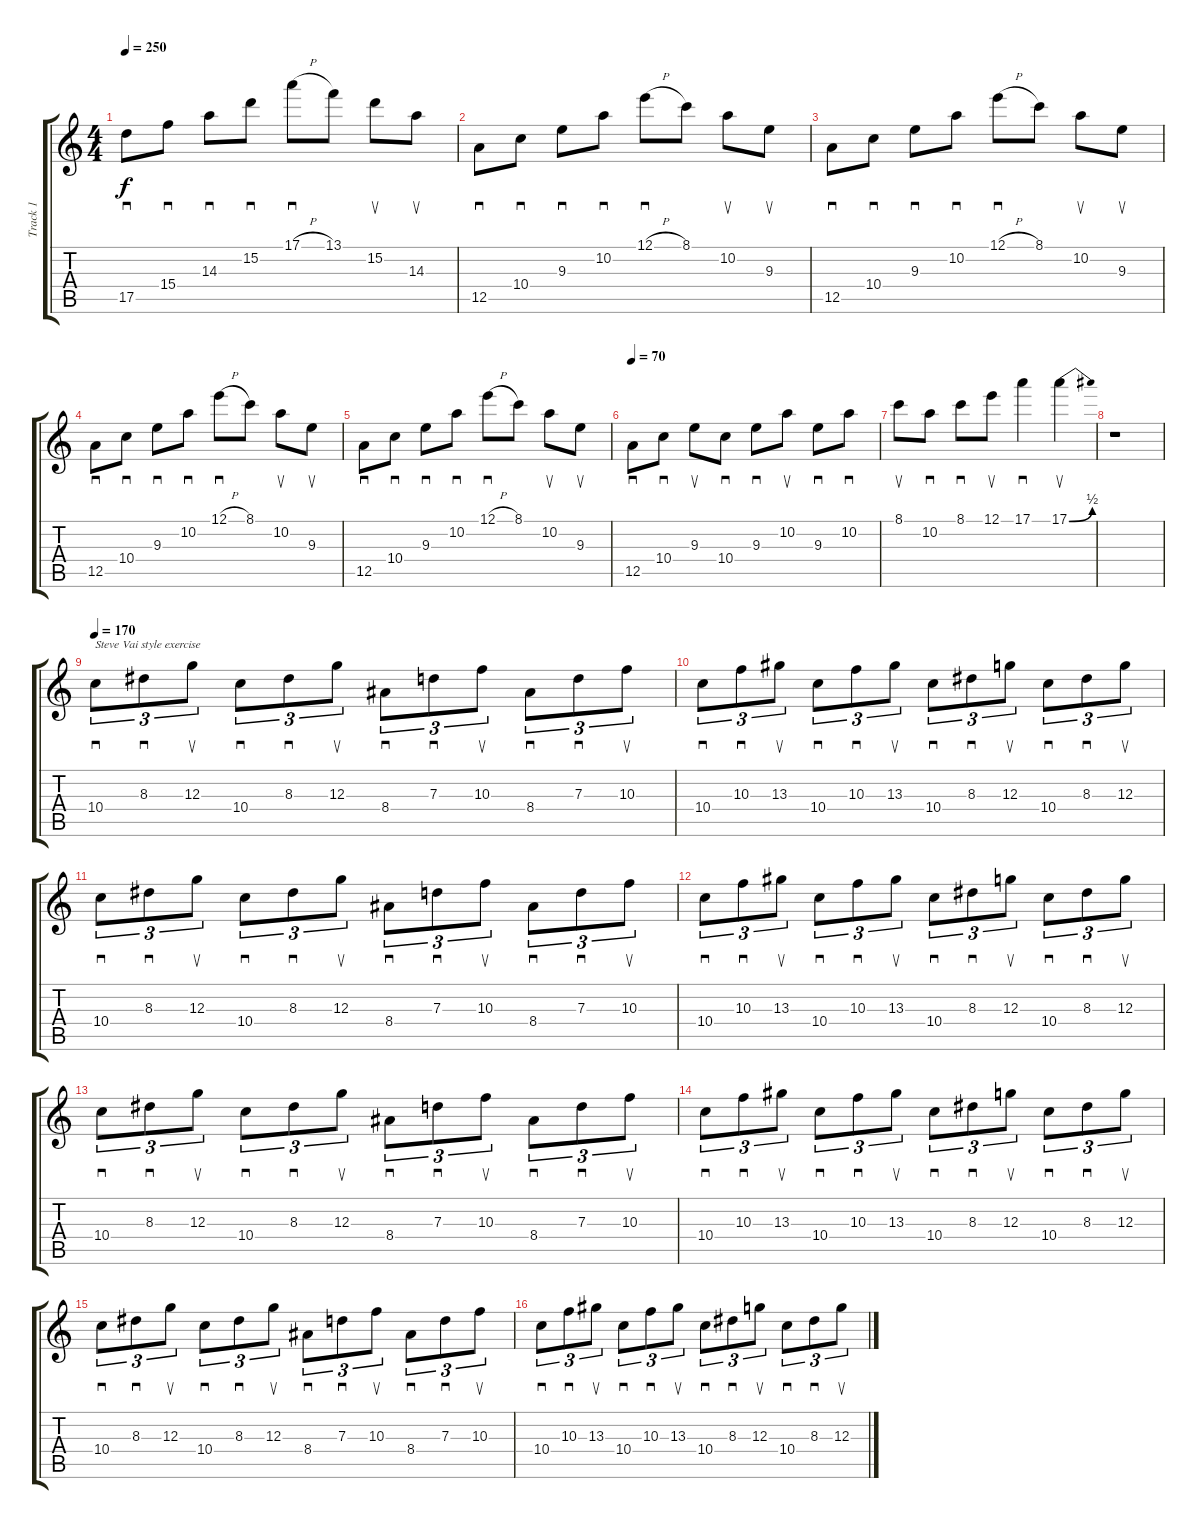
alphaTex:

\track ("Track 1" "Track 1") {instrument acousticguitarsteel}
\staff {score tabs}
\tuning (E4 B3 G3 D3 A2 E2) {hide}
\ts (4 4)
\tempo 250
\clef g2
\ks c
17.5.8{sd dy f} 15.4.8{sd} 14.3.8{sd} 15.2.8{sd} 17.1{h}.8{sd} 13.1.8 15.2.8{su} 14.3.8{su} |
12.5.8{sd} 10.4.8{sd} 9.3.8{sd} 10.2.8{sd} 12.1{h}.8{sd} 8.1.8 10.2.8{su} 9.3.8{su} |
12.5.8{sd} 10.4.8{sd} 9.3.8{sd} 10.2.8{sd} 12.1{h}.8{sd} 8.1.8 10.2.8{su} 9.3.8{su} |
12.5.8{sd} 10.4.8{sd} 9.3.8{sd} 10.2.8{sd} 12.1{h}.8{sd} 8.1.8 10.2.8{su} 9.3.8{su} |
12.5.8{sd} 10.4.8{sd} 9.3.8{sd} 10.2.8{sd} 12.1{h}.8{sd} 8.1.8 10.2.8{su} 9.3.8{su} |
\tempo 70
12.5.8{sd} 10.4.8{sd} 9.3.8{su} 10.4.8{sd} 9.3.8{sd} 10.2.8{su} 9.3.8{sd} 10.2.8{sd} |
8.1.8{su} 10.2.8{sd} 8.1.8{sd} 12.1.8{su} 17.1.4{sd} 17.1{be (bend 0 0 60 2)}.4{su} |
r.1 |
\tempo 170
10.4.8{sd tu (3 2) txt "Steve Vai style exercise"} 8.3.8{sd tu (3 2)} 12.3.8{su tu (3 2)} 10.4.8{sd tu (3 2)} 8.3.8{sd tu (3 2)} 12.3.8{su tu (3 2)} 8.4.8{sd tu (3 2)} 7.3.8{sd tu (3 2)} 10.3.8{su tu (3 2)} 8.4.8{sd tu (3 2)} 7.3.8{sd tu (3 2)} 10.3.8{su tu (3 2)} |
10.4.8{sd tu (3 2)} 10.3.8{sd tu (3 2)} 13.3.8{su tu (3 2)} 10.4.8{sd tu (3 2)} 10.3.8{sd tu (3 2)} 13.3.8{su tu (3 2)} 10.4.8{sd tu (3 2)} 8.3.8{sd tu (3 2)} 12.3.8{su tu (3 2)} 10.4.8{sd tu (3 2)} 8.3.8{sd tu (3 2)} 12.3.8{su tu (3 2)} |
10.4.8{sd tu (3 2)} 8.3.8{sd tu (3 2)} 12.3.8{su tu (3 2)} 10.4.8{sd tu (3 2)} 8.3.8{sd tu (3 2)} 12.3.8{su tu (3 2)} 8.4.8{sd tu (3 2)} 7.3.8{sd tu (3 2)} 10.3.8{su tu (3 2)} 8.4.8{sd tu (3 2)} 7.3.8{sd tu (3 2)} 10.3.8{su tu (3 2)} |
10.4.8{sd tu (3 2)} 10.3.8{sd tu (3 2)} 13.3.8{su tu (3 2)} 10.4.8{sd tu (3 2)} 10.3.8{sd tu (3 2)} 13.3.8{su tu (3 2)} 10.4.8{sd tu (3 2)} 8.3.8{sd tu (3 2)} 12.3.8{su tu (3 2)} 10.4.8{sd tu (3 2)} 8.3.8{sd tu (3 2)} 12.3.8{su tu (3 2)} |
10.4.8{sd tu (3 2)} 8.3.8{sd tu (3 2)} 12.3.8{su tu (3 2)} 10.4.8{sd tu (3 2)} 8.3.8{sd tu (3 2)} 12.3.8{su tu (3 2)} 8.4.8{sd tu (3 2)} 7.3.8{sd tu (3 2)} 10.3.8{su tu (3 2)} 8.4.8{sd tu (3 2)} 7.3.8{sd tu (3 2)} 10.3.8{su tu (3 2)} |
10.4.8{sd tu (3 2)} 10.3.8{sd tu (3 2)} 13.3.8{su tu (3 2)} 10.4.8{sd tu (3 2)} 10.3.8{sd tu (3 2)} 13.3.8{su tu (3 2)} 10.4.8{sd tu (3 2)} 8.3.8{sd tu (3 2)} 12.3.8{su tu (3 2)} 10.4.8{sd tu (3 2)} 8.3.8{sd tu (3 2)} 12.3.8{su tu (3 2)} |
10.4.8{sd tu (3 2)} 8.3.8{sd tu (3 2)} 12.3.8{su tu (3 2)} 10.4.8{sd tu (3 2)} 8.3.8{sd tu (3 2)} 12.3.8{su tu (3 2)} 8.4.8{sd tu (3 2)} 7.3.8{sd tu (3 2)} 10.3.8{su tu (3 2)} 8.4.8{sd tu (3 2)} 7.3.8{sd tu (3 2)} 10.3.8{su tu (3 2)} |
10.4.8{sd tu (3 2)} 10.3.8{sd tu (3 2)} 13.3.8{su tu (3 2)} 10.4.8{sd tu (3 2)} 10.3.8{sd tu (3 2)} 13.3.8{su tu (3 2)} 10.4.8{sd tu (3 2)} 8.3.8{sd tu (3 2)} 12.3.8{su tu (3 2)} 10.4.8{sd tu (3 2)} 8.3.8{sd tu (3 2)} 12.3.8{su tu (3 2)}
